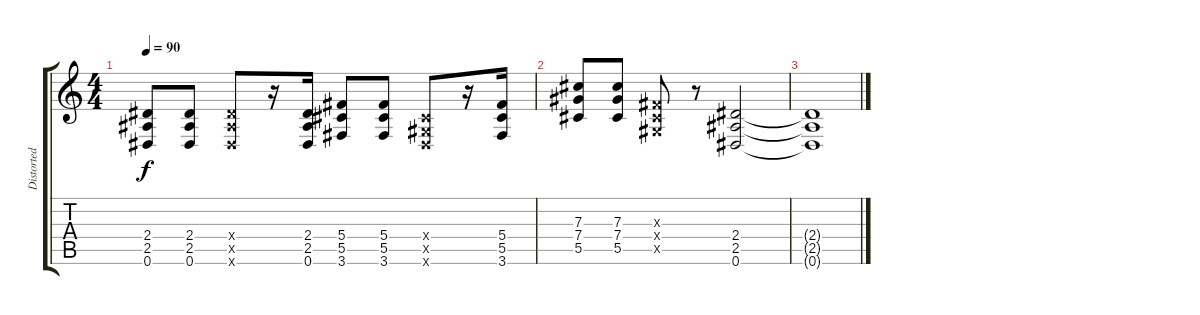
\track ("Distorted Guitar" "Distorted ") {instrument distortionguitar}
\staff {score tabs}
\tuning (Eb4 Bb3 Gb3 Db3 Ab2 Eb2) {hide}
\ts (4 4)
\tempo 90
\clef g2
\ks c
(2.4 2.5 0.6).8{dy f} (2.4 2.5 0.6).8 (2.4{x} 2.5{x} 0.6{x}).8 r.16 (2.4 2.5 0.6).16 (5.4 5.5 3.6).8 (5.4 5.5 3.6).8 (0.4{x} 0.5{x} 0.6{x}).8 r.16 (5.4 5.5 3.6).16 |
(7.3 7.4 5.5).8 (7.3 7.4 5.5).8 (0.3{x} 0.4{x} 0.5{x}).8 r.8 (2.4 2.5 0.6).2{volume 0} |
(2.4{t} 2.5{t} 0.6{t}).1
